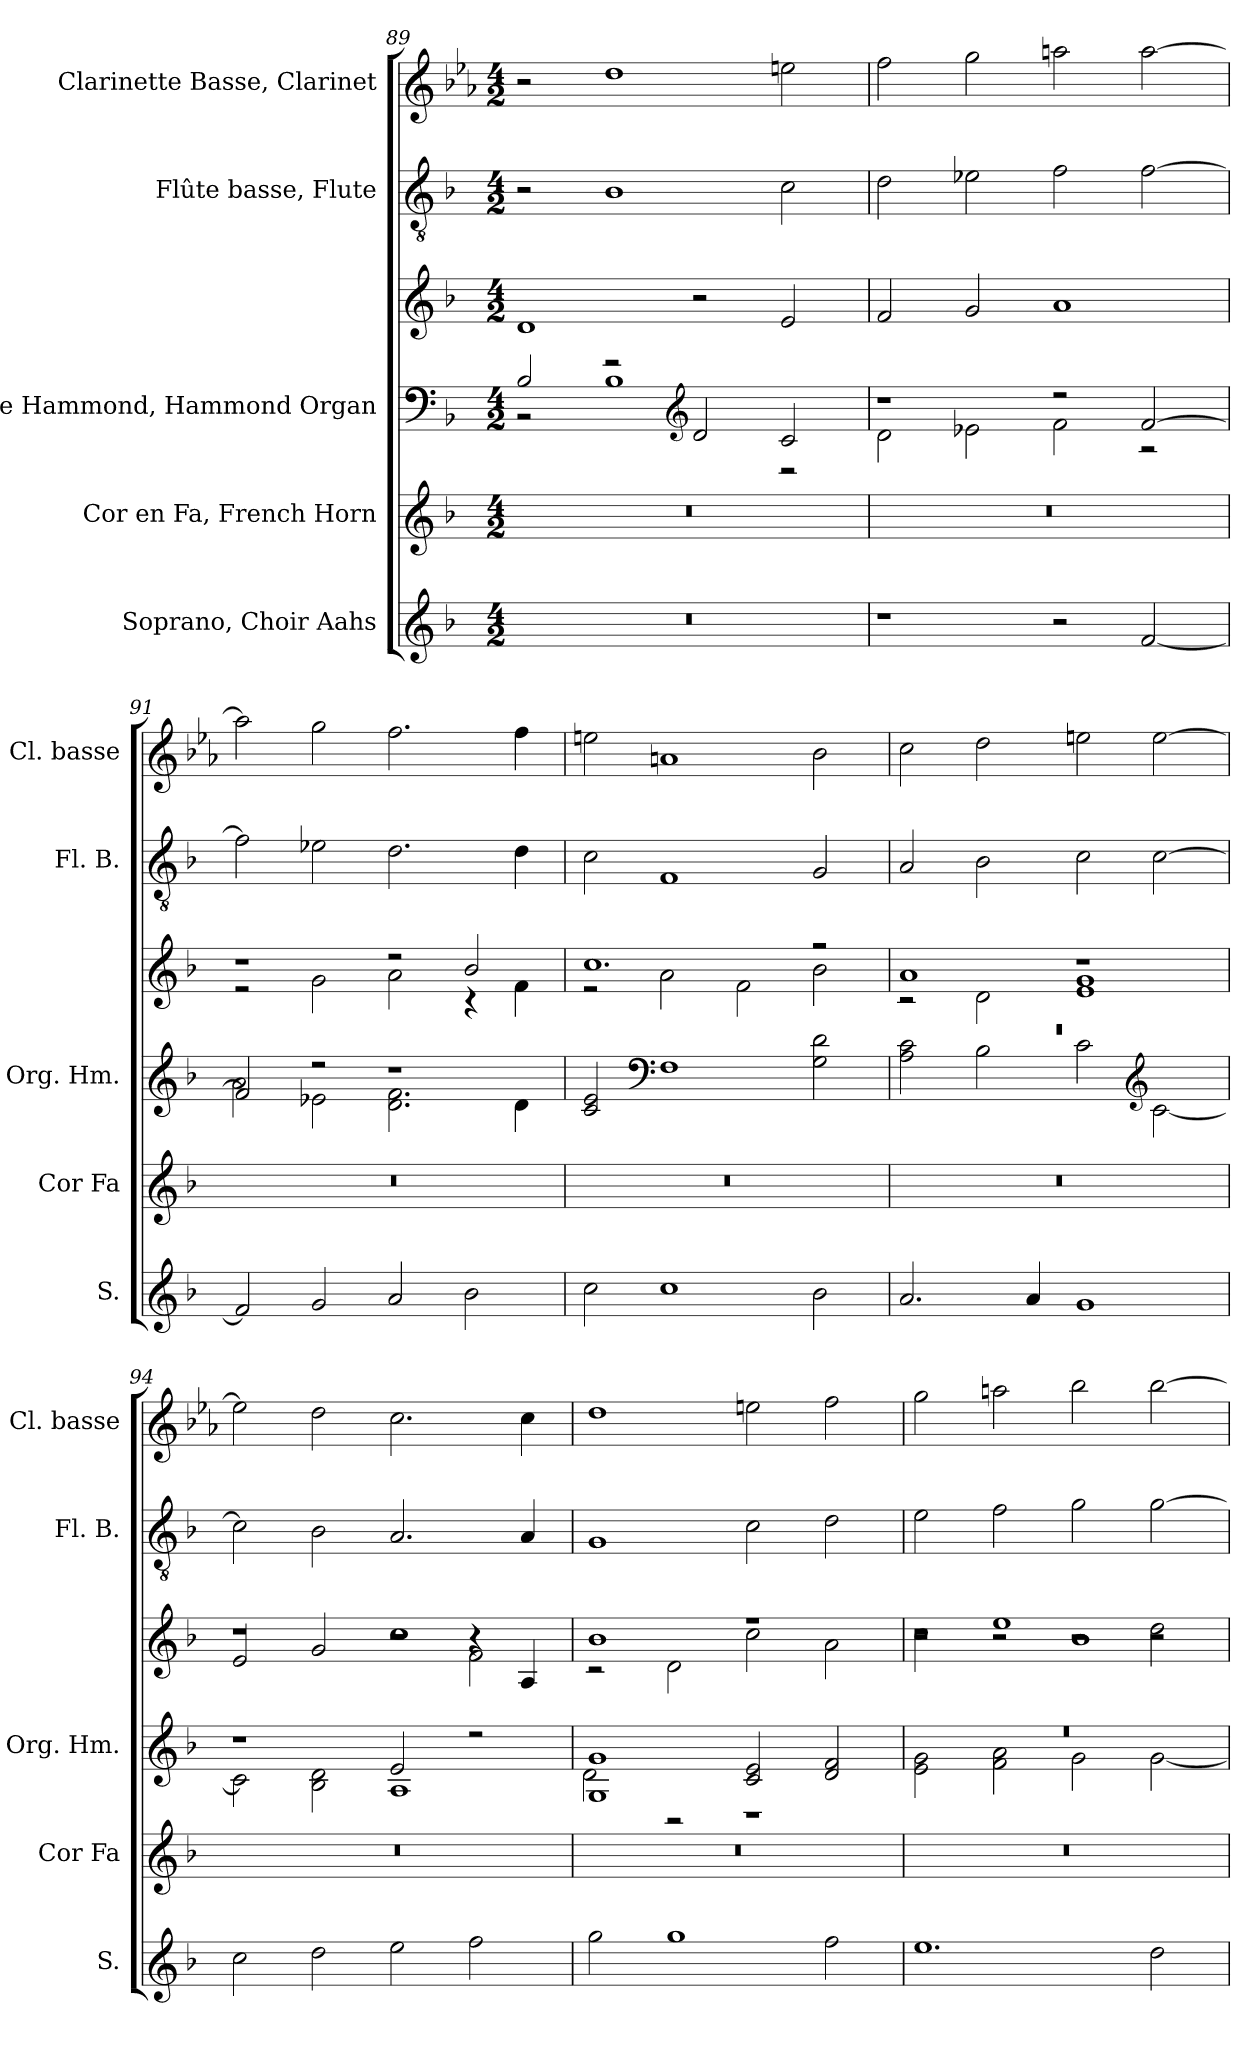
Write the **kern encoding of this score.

**kern	**kern	**kern	**kern	**kern	**kern
*part5	*part4	*part3	*part3	*part2	*part1
*staff6	*staff5	*staff4	*staff3	*staff2	*staff1
*I"Soprano, Choir Aahs	*I"Cor en Fa, French Horn	*I"Orgue Hammond, Hammond Organ	*	*I"Flûte basse, Flute	*I"Clarinette Basse, Clarinet
*I'S.	*I'Cor Fa	*I'Org. Hm.	*	*I'Fl. B.	*I'Cl. basse
*clefG2	*clefG2	*clefF4	*clefG2	*clefGv2	*clefG2
*	*ITrd4c7	*	*	*	*ITrd8c14
*k[b-]	*k[b-e-]	*k[b-]	*k[b-]	*k[b-]	*k[b-e-a-]
*M4/2	*M4/2	*M4/2	*M4/2	*M4/2	*M4/2
=89	=89	=89	=89	=89	=89
*	*	*^	*	*	*
0r	0r	2B-/	2r	1d	2r	2r
.	.	2r	1B-	.	1B-	1d
*	*	*clefG2	*	*	*	*
.	.	2d/	.	2r	.	.
.	.	2c/	2r	2e/	2c\	2en\
=90	=90	=90	=90	=90	=90	=90
1r	0r	1r	2d\	2f/	2d\	2f\
.	.	.	2e-X\	2g/	2e-X\	2g\
2r	.	2r	2f\	1a	2f\	2an\
[2f/	.	[2f/	2r	.	[2f\	[2a\
=91	=91	=91	=91	=91	=91	=91
*	*	*	*	*^	*	*
2f/]	0r	2f/]	2a\	1r	2r	2f\]	2a\]
2g/	.	2r	2e-X\	.	2g\	2e-X\	2g\
2a/	.	1r	2.d\ 2.f\	2r	2a\	2.d\	2.f\
2b-\	.	.	.	2b-/	4r	.	.
.	.	.	4d\	.	4f\	4d\	4f\
*	*	*v	*v	*	*	*	*
!!LO:LB:g=z
=92	=92	=92	=92	=92	=92	=92
2cc\	0r	2c/ 2e/	1.cc	2r	2c\	2en\
*	*	*clefF4	*	*	*	*
1cc	.	1F	.	2a\	1F	1An
.	.	.	.	2f\	.	.
2b-\	.	2G\ 2d\	2r	2b-\	2G/	2B-\
=93	=93	=93	=93	=93	=93	=93
*	*	*^	*	*	*	*
2.a/	0r	0r	2A\ 2c\	1a	2r	2A/	2c\
.	.	.	2B-\	.	2d\	2B-\	2d\
4a/	.	.	.	.	.	.	.
1g	.	.	2c\	1r	1e 1g	2c\	2en\
*	*	*clefG2	*	*	*	*	*
.	.	.	[2c\	.	.	[2c\	[2e\
=94	=94	=94	=94	=94	=94	=94	=94
*	*	*	*	*	*^	*	*
2cc\	0r	1r	2c\]	1r	1r	2e/	2c\]	2e\]
2dd\	.	.	2B-\ 2d\	.	.	2g/	2B-\	2d\
2ee\	.	2e/	1A	1cc	2r	2r	2.A/	2.c\
2ff\	.	2r	.	.	2f\	4r	.	.
.	.	.	.	.	.	4A/	4A/	4c\
*	*	*	*	*	*v	*v	*	*
=95	=95	=95	=95	=95	=95	=95	=95
2gg\	0r	1G 1g	2d\	1b-	2r	1G	1d
1gg	.	.	2r	.	2d\	.	.
.	.	2c/ 2e/	1r	1r	2cc\	2c\	2en\
2ff\	.	2d/ 2f/	.	.	2a\	2d\	2f\
=96	=96	=96	=96	=96	=96	=96	=96
*	*	*	*	*	*^	*	*
1.ee	0r	0r	2e\ 2g\	2r	2cc\	1r	2e\	2g\
.	.	.	2f\ 2a\	1ee	2r	.	2f\	2an\
.	.	.	2g\	.	2r	1b-	2g\	2b-\
2dd\	.	.	[2g\	2r	2dd\	.	[2g\	[2b-\
*	*	*v	*v	*	*	*	*	*
*	*	*	*v	*v	*v	*	*
=	=	=	=	=	=
*-	*-	*-	*-	*-	*-
